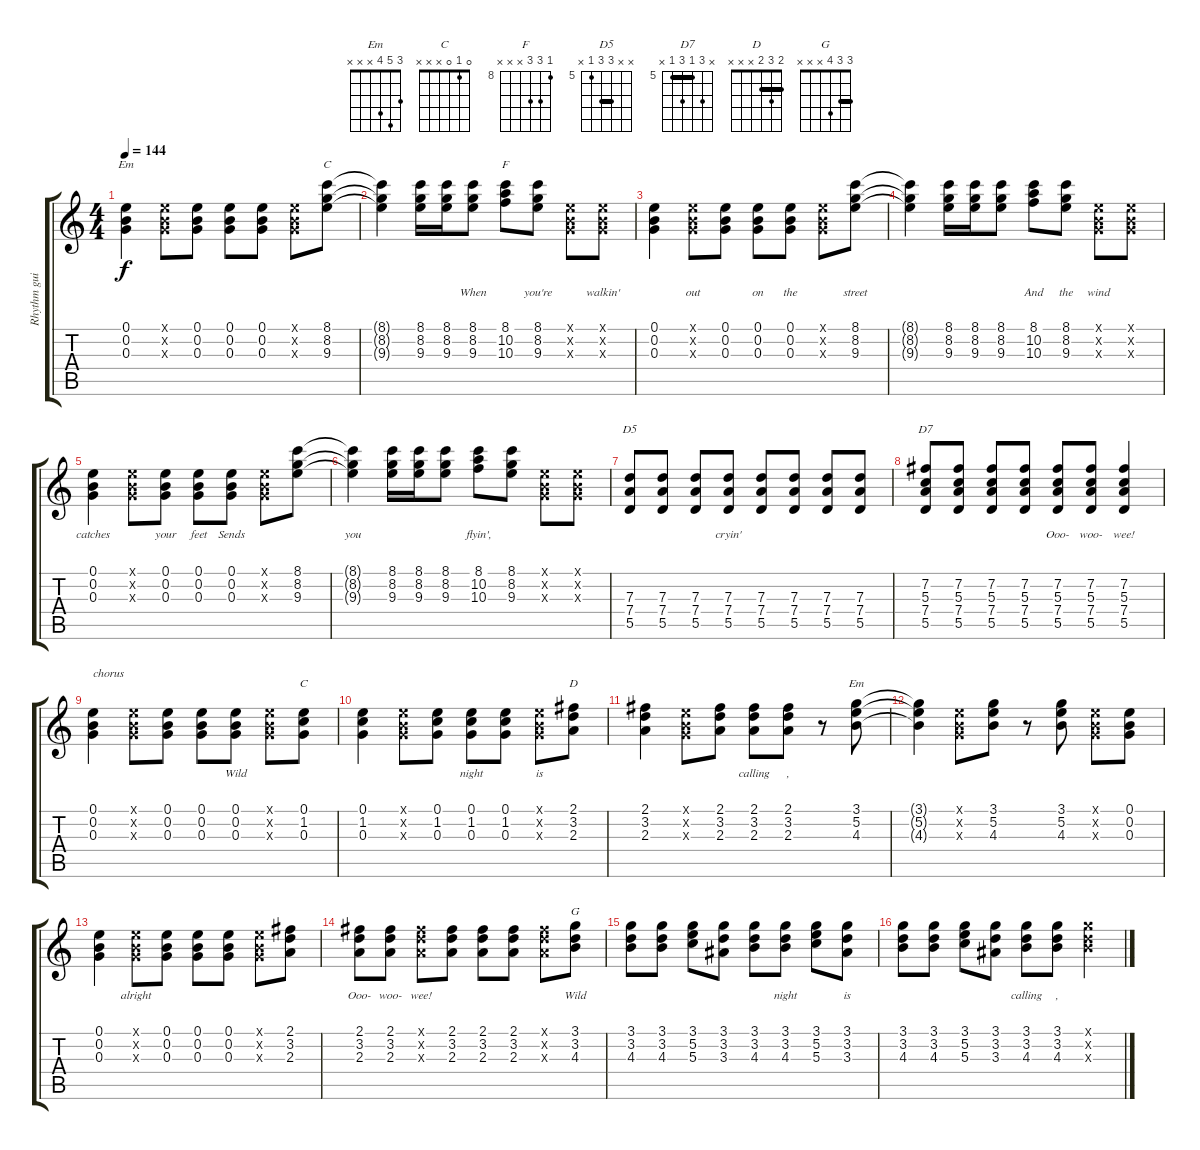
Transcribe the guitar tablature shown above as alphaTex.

\track ("Rhythm guitar" "Rhythm gui") {instrument acousticguitarsteel}
\staff {score tabs}
\tuning (E4 B3 G3 D3 A2 E2) {hide}
\chord ("Em" 0 0 0 x x x)
\chord ("C" 8 8 9 x x x) {firstfret 8 barre 8}
\chord ("F" 8 10 10 x x x) {firstfret 8}
\chord ("D5" x x 7 7 5 x) {firstfret 5 barre 7}
\chord ("D7" x 7 5 7 5 x) {firstfret 5 barre 5}
\chord ("C" 0 1 0 x x x)
\chord ("D" 2 3 2 x x x) {barre 2}
\chord ("Em" 3 5 4 x x x)
\chord ("G" 3 3 4 x x x) {barre 3}
\ts (4 4)
\tempo 144
\clef g2
\ks c
(0.1 0.2 0.3).4{ch "Em" dy f} (0.1{x} 0.2{x} 0.3{x}).8 (0.1 0.2 0.3).8 (0.1 0.2 0.3).8 (0.1 0.2 0.3).8 (0.1{x} 0.2{x} 0.3{x}).8 (8.1 8.2 9.3).8{ch "C"} |
(8.1{t} 8.2{t} 9.3{t}).4{lyrics (0 "") lyrics (1 "") lyrics (2 "") lyrics (3 "") lyrics (4 "")} (8.1 8.2 9.3).16{lyrics (0 "") lyrics (1 "") lyrics (2 "") lyrics (3 "") lyrics (4 "")} (8.1 8.2 9.3).16{lyrics (0 "") lyrics (1 "") lyrics (2 "") lyrics (3 "") lyrics (4 "")} (8.1 8.2 9.3).8{lyrics (0 "") lyrics (1 "When") lyrics (2 "") lyrics (3 "") lyrics (4 "")} (8.1 10.2 10.3).8{ch "F" lyrics (0 "") lyrics (1 "") lyrics (2 "") lyrics (3 "") lyrics (4 "")} (8.1 8.2 9.3).8{lyrics (0 "") lyrics (1 "you're") lyrics (2 "") lyrics (3 "") lyrics (4 "")} (0.1{x} 0.2{x} 0.3{x}).8{lyrics (0 "") lyrics (1 "") lyrics (2 "") lyrics (3 "") lyrics (4 "")} (0.1{x} 0.2{x} 0.3{x}).8{lyrics (0 "") lyrics (1 "walkin'") lyrics (2 "") lyrics (3 "") lyrics (4 "")} |
(0.1 0.2 0.3).4{lyrics (0 "") lyrics (1 "") lyrics (2 "") lyrics (3 "") lyrics (4 "")} (0.1{x} 0.2{x} 0.3{x}).8{lyrics (0 "") lyrics (1 "out") lyrics (2 "") lyrics (3 "") lyrics (4 "")} (0.1 0.2 0.3).8{lyrics (0 "") lyrics (1 "") lyrics (2 "") lyrics (3 "") lyrics (4 "")} (0.1 0.2 0.3).8{lyrics (0 "") lyrics (1 "on") lyrics (2 "") lyrics (3 "") lyrics (4 "")} (0.1 0.2 0.3).8{lyrics (0 "") lyrics (1 "the") lyrics (2 "") lyrics (3 "") lyrics (4 "")} (0.1{x} 0.2{x} 0.3{x}).8{lyrics (0 "") lyrics (1 "") lyrics (2 "") lyrics (3 "") lyrics (4 "")} (8.1 8.2 9.3).8{lyrics (0 "") lyrics (1 "street") lyrics (2 "") lyrics (3 "") lyrics (4 "")} |
(8.1{t} 8.2{t} 9.3{t}).4{lyrics (0 "") lyrics (1 "") lyrics (2 "") lyrics (3 "") lyrics (4 "")} (8.1 8.2 9.3).16{lyrics (0 "") lyrics (1 "") lyrics (2 "") lyrics (3 "") lyrics (4 "")} (8.1 8.2 9.3).16{lyrics (0 "") lyrics (1 "") lyrics (2 "") lyrics (3 "") lyrics (4 "")} (8.1 8.2 9.3).8{lyrics (0 "") lyrics (1 "") lyrics (2 "") lyrics (3 "") lyrics (4 "")} (8.1 10.2 10.3).8{lyrics (0 "") lyrics (1 "And") lyrics (2 "") lyrics (3 "") lyrics (4 "")} (8.1 8.2 9.3).8{lyrics (0 "") lyrics (1 "the") lyrics (2 "") lyrics (3 "") lyrics (4 "")} (0.1{x} 0.2{x} 0.3{x}).8{lyrics (0 "") lyrics (1 "wind") lyrics (2 "") lyrics (3 "") lyrics (4 "")} (0.1{x} 0.2{x} 0.3{x}).8{lyrics (0 "") lyrics (1 "") lyrics (2 "") lyrics (3 "") lyrics (4 "")} |
(0.1 0.2 0.3).4{lyrics (0 "") lyrics (1 "catches") lyrics (2 "") lyrics (3 "") lyrics (4 "")} (0.1{x} 0.2{x} 0.3{x}).8{lyrics (0 "") lyrics (1 "") lyrics (2 "") lyrics (3 "") lyrics (4 "")} (0.1 0.2 0.3).8{lyrics (0 "") lyrics (1 "your") lyrics (2 "") lyrics (3 "") lyrics (4 "")} (0.1 0.2 0.3).8{lyrics (0 "") lyrics (1 "feet") lyrics (2 "") lyrics (3 "") lyrics (4 "")} (0.1 0.2 0.3).8{lyrics (0 "") lyrics (1 "Sends") lyrics (2 "") lyrics (3 "") lyrics (4 "")} (0.1{x} 0.2{x} 0.3{x}).8{lyrics (0 "") lyrics (1 "") lyrics (2 "") lyrics (3 "") lyrics (4 "")} (8.1 8.2 9.3).8{lyrics (0 "") lyrics (1 "") lyrics (2 "") lyrics (3 "") lyrics (4 "")} |
(8.1{t} 8.2{t} 9.3{t}).4{lyrics (0 "") lyrics (1 "you") lyrics (2 "") lyrics (3 "") lyrics (4 "")} (8.1 8.2 9.3).16{lyrics (0 "") lyrics (1 "") lyrics (2 "") lyrics (3 "") lyrics (4 "")} (8.1 8.2 9.3).16{lyrics (0 "") lyrics (1 "") lyrics (2 "") lyrics (3 "") lyrics (4 "")} (8.1 8.2 9.3).8{lyrics (0 "") lyrics (1 "") lyrics (2 "") lyrics (3 "") lyrics (4 "")} (8.1 10.2 10.3).8{lyrics (0 "") lyrics (1 "flyin',") lyrics (2 "") lyrics (3 "") lyrics (4 "")} (8.1 8.2 9.3).8{lyrics (0 "") lyrics (1 "") lyrics (2 "") lyrics (3 "") lyrics (4 "")} (0.1{x} 0.2{x} 0.3{x}).8{lyrics (0 "") lyrics (1 "") lyrics (2 "") lyrics (3 "") lyrics (4 "")} (0.1{x} 0.2{x} 0.3{x}).8{lyrics (0 "") lyrics (1 "") lyrics (2 "") lyrics (3 "") lyrics (4 "")} |
(7.3 7.4 5.5).8{ch "D5" lyrics (0 "") lyrics (1 "") lyrics (2 "") lyrics (3 "") lyrics (4 "")} (7.3 7.4 5.5).8{lyrics (0 "") lyrics (1 "") lyrics (2 "") lyrics (3 "") lyrics (4 "")} (7.3 7.4 5.5).8{lyrics (0 "") lyrics (1 "") lyrics (2 "") lyrics (3 "") lyrics (4 "")} (7.3 7.4 5.5).8{lyrics (0 "") lyrics (1 "cryin'") lyrics (2 "") lyrics (3 "") lyrics (4 "")} (7.3 7.4 5.5).8{lyrics (0 "") lyrics (1 "") lyrics (2 "") lyrics (3 "") lyrics (4 "")} (7.3 7.4 5.5).8{lyrics (0 "") lyrics (1 "") lyrics (2 "") lyrics (3 "") lyrics (4 "")} (7.3 7.4 5.5).8{lyrics (0 "") lyrics (1 "") lyrics (2 "") lyrics (3 "") lyrics (4 "")} (7.3 7.4 5.5).8{lyrics (0 "") lyrics (1 "") lyrics (2 "") lyrics (3 "") lyrics (4 "")} |
(7.2 5.3 7.4 5.5).8{ch "D7" lyrics (0 "") lyrics (1 "") lyrics (2 "") lyrics (3 "") lyrics (4 "")} (7.2 5.3 7.4 5.5).8{lyrics (0 "") lyrics (1 "") lyrics (2 "") lyrics (3 "") lyrics (4 "")} (7.2 5.3 7.4 5.5).8{lyrics (0 "") lyrics (1 "") lyrics (2 "") lyrics (3 "") lyrics (4 "")} (7.2 5.3 7.4 5.5).8{lyrics (0 "") lyrics (1 "") lyrics (2 "") lyrics (3 "") lyrics (4 "")} (7.2 5.3 7.4 5.5).8{lyrics (0 "") lyrics (1 "Ooo-") lyrics (2 "") lyrics (3 "") lyrics (4 "")} (7.2 5.3 7.4 5.5).8{lyrics (0 "") lyrics (1 "woo-") lyrics (2 "") lyrics (3 "") lyrics (4 "")} (7.2 5.3 7.4 5.5).4{lyrics (0 "") lyrics (1 "wee!") lyrics (2 "") lyrics (3 "") lyrics (4 "")} |
(0.1 0.2 0.3).4{txt "chorus" lyrics (0 "") lyrics (1 "") lyrics (2 "") lyrics (3 "") lyrics (4 "")} (0.1{x} 0.2{x} 0.3{x}).8{lyrics (0 "") lyrics (1 "") lyrics (2 "") lyrics (3 "") lyrics (4 "")} (0.1 0.2 0.3).8{lyrics (0 "") lyrics (1 "") lyrics (2 "") lyrics (3 "") lyrics (4 "")} (0.1 0.2 0.3).8{lyrics (0 "") lyrics (1 "") lyrics (2 "") lyrics (3 "") lyrics (4 "")} (0.1 0.2 0.3).8{lyrics (0 "") lyrics (1 "Wild") lyrics (2 "") lyrics (3 "") lyrics (4 "")} (0.1{x} 0.2{x} 0.3{x}).8{lyrics (0 "") lyrics (1 "") lyrics (2 "") lyrics (3 "") lyrics (4 "")} (0.1 1.2 0.3).8{ch "C" lyrics (0 "") lyrics (1 "") lyrics (2 "") lyrics (3 "") lyrics (4 "")} |
(0.1 1.2 0.3).4{lyrics (0 "") lyrics (1 "") lyrics (2 "") lyrics (3 "") lyrics (4 "")} (0.1{x} 0.2{x} 0.3{x}).8{lyrics (0 "") lyrics (1 "") lyrics (2 "") lyrics (3 "") lyrics (4 "")} (0.1 1.2 0.3).8{lyrics (0 "") lyrics (1 "") lyrics (2 "") lyrics (3 "") lyrics (4 "")} (0.1 1.2 0.3).8{lyrics (0 "") lyrics (1 "night") lyrics (2 "") lyrics (3 "") lyrics (4 "")} (0.1 1.2 0.3).8{lyrics (0 "") lyrics (1 "") lyrics (2 "") lyrics (3 "") lyrics (4 "")} (0.1{x} 0.2{x} 0.3{x}).8{lyrics (0 "") lyrics (1 "is") lyrics (2 "") lyrics (3 "") lyrics (4 "")} (2.1 3.2 2.3).8{ch "D" lyrics (0 "") lyrics (1 "") lyrics (2 "") lyrics (3 "") lyrics (4 "")} |
(2.1 3.2 2.3).4{lyrics (0 "") lyrics (1 "") lyrics (2 "") lyrics (3 "") lyrics (4 "")} (0.1{x} 0.2{x} 0.3{x}).8{lyrics (0 "") lyrics (1 "") lyrics (2 "") lyrics (3 "") lyrics (4 "")} (2.1 3.2 2.3).8{lyrics (0 "") lyrics (1 "") lyrics (2 "") lyrics (3 "") lyrics (4 "")} (2.1 3.2 2.3).8{lyrics (0 "") lyrics (1 "calling") lyrics (2 "") lyrics (3 "") lyrics (4 "")} (2.1 3.2 2.3).8{lyrics (0 "") lyrics (1 ",") lyrics (2 "") lyrics (3 "") lyrics (4 "")} r.8 (3.1 5.2 4.3).8{ch "Em" lyrics (0 "") lyrics (1 "") lyrics (2 "") lyrics (3 "") lyrics (4 "")} |
(3.1{t} 5.2{t} 4.3{t}).4{lyrics (0 "") lyrics (1 "") lyrics (2 "") lyrics (3 "") lyrics (4 "")} (0.1{x} 0.2{x} 0.3{x}).8{lyrics (0 "") lyrics (1 "") lyrics (2 "") lyrics (3 "") lyrics (4 "")} (3.1 5.2 4.3).8{lyrics (0 "") lyrics (1 "") lyrics (2 "") lyrics (3 "") lyrics (4 "")} r.8 (3.1 5.2 4.3).8{lyrics (0 "") lyrics (1 "") lyrics (2 "") lyrics (3 "") lyrics (4 "")} (0.1{x} 0.2{x} 0.3{x}).8{lyrics (0 "") lyrics (1 "") lyrics (2 "") lyrics (3 "") lyrics (4 "")} (0.1 0.2 0.3).8{lyrics (0 "") lyrics (1 "") lyrics (2 "") lyrics (3 "") lyrics (4 "")} |
(0.1 0.2 0.3).4{lyrics (0 "") lyrics (1 "") lyrics (2 "") lyrics (3 "") lyrics (4 "")} (0.1{x} 0.2{x} 0.3{x}).8{lyrics (0 "") lyrics (1 "alright") lyrics (2 "") lyrics (3 "") lyrics (4 "")} (0.1 0.2 0.3).8{lyrics (0 "") lyrics (1 "") lyrics (2 "") lyrics (3 "") lyrics (4 "")} (0.1 0.2 0.3).8{lyrics (0 "") lyrics (1 "") lyrics (2 "") lyrics (3 "") lyrics (4 "")} (0.1 0.2 0.3).8{lyrics (0 "") lyrics (1 "") lyrics (2 "") lyrics (3 "") lyrics (4 "")} (0.1{x} 0.2{x} 0.3{x}).8{lyrics (0 "") lyrics (1 "") lyrics (2 "") lyrics (3 "") lyrics (4 "")} (2.1 3.2 2.3).8{lyrics (0 "") lyrics (1 "") lyrics (2 "") lyrics (3 "") lyrics (4 "")} |
(2.1 3.2 2.3).8{lyrics (0 "") lyrics (1 "Ooo-") lyrics (2 "") lyrics (3 "") lyrics (4 "")} (2.1 3.2 2.3).8{lyrics (0 "") lyrics (1 "woo-") lyrics (2 "") lyrics (3 "") lyrics (4 "")} (2.1{x} 3.2{x} 2.3{x}).8{lyrics (0 "") lyrics (1 "wee!") lyrics (2 "") lyrics (3 "") lyrics (4 "")} (2.1 3.2 2.3).8{lyrics (0 "") lyrics (1 "") lyrics (2 "") lyrics (3 "") lyrics (4 "")} (2.1 3.2 2.3).8{lyrics (0 "") lyrics (1 "") lyrics (2 "") lyrics (3 "") lyrics (4 "")} (2.1 3.2 2.3).8{lyrics (0 "") lyrics (1 "") lyrics (2 "") lyrics (3 "") lyrics (4 "")} (2.1{x} 3.2{x} 2.3{x}).8{lyrics (0 "") lyrics (1 "") lyrics (2 "") lyrics (3 "") lyrics (4 "")} (3.1 3.2 4.3).8{ch "G" lyrics (0 "") lyrics (1 "Wild") lyrics (2 "") lyrics (3 "") lyrics (4 "")} |
(3.1 3.2 4.3).8{lyrics (0 "") lyrics (1 "") lyrics (2 "") lyrics (3 "") lyrics (4 "")} (3.1 3.2 4.3).8{lyrics (0 "") lyrics (1 "") lyrics (2 "") lyrics (3 "") lyrics (4 "")} (3.1 5.2 5.3).8{lyrics (0 "") lyrics (1 "") lyrics (2 "") lyrics (3 "") lyrics (4 "")} (3.1 3.2 3.3).8{lyrics (0 "") lyrics (1 "") lyrics (2 "") lyrics (3 "") lyrics (4 "")} (3.1 3.2 4.3).8{lyrics (0 "") lyrics (1 "") lyrics (2 "") lyrics (3 "") lyrics (4 "")} (3.1 3.2 4.3).8{lyrics (0 "") lyrics (1 "night") lyrics (2 "") lyrics (3 "") lyrics (4 "")} (3.1 5.2 5.3).8{lyrics (0 "") lyrics (1 "") lyrics (2 "") lyrics (3 "") lyrics (4 "")} (3.1 3.2 3.3).8{lyrics (0 "") lyrics (1 "is") lyrics (2 "") lyrics (3 "") lyrics (4 "")} |
(3.1 3.2 4.3).8{lyrics (0 "") lyrics (1 "") lyrics (2 "") lyrics (3 "") lyrics (4 "")} (3.1 3.2 4.3).8{lyrics (0 "") lyrics (1 "") lyrics (2 "") lyrics (3 "") lyrics (4 "")} (3.1 5.2 5.3).8{lyrics (0 "") lyrics (1 "") lyrics (2 "") lyrics (3 "") lyrics (4 "")} (3.1 3.2 3.3).8{lyrics (0 "") lyrics (1 "") lyrics (2 "") lyrics (3 "") lyrics (4 "")} (3.1 3.2 4.3).8{lyrics (0 "") lyrics (1 "calling") lyrics (2 "") lyrics (3 "") lyrics (4 "")} (3.1 3.2 4.3).8{lyrics (0 "") lyrics (1 ",") lyrics (2 "") lyrics (3 "") lyrics (4 "")} (3.1{x} 3.2{x} 4.3{x}).4{lyrics (0 "") lyrics (1 "") lyrics (2 "") lyrics (3 "") lyrics (4 "")}
